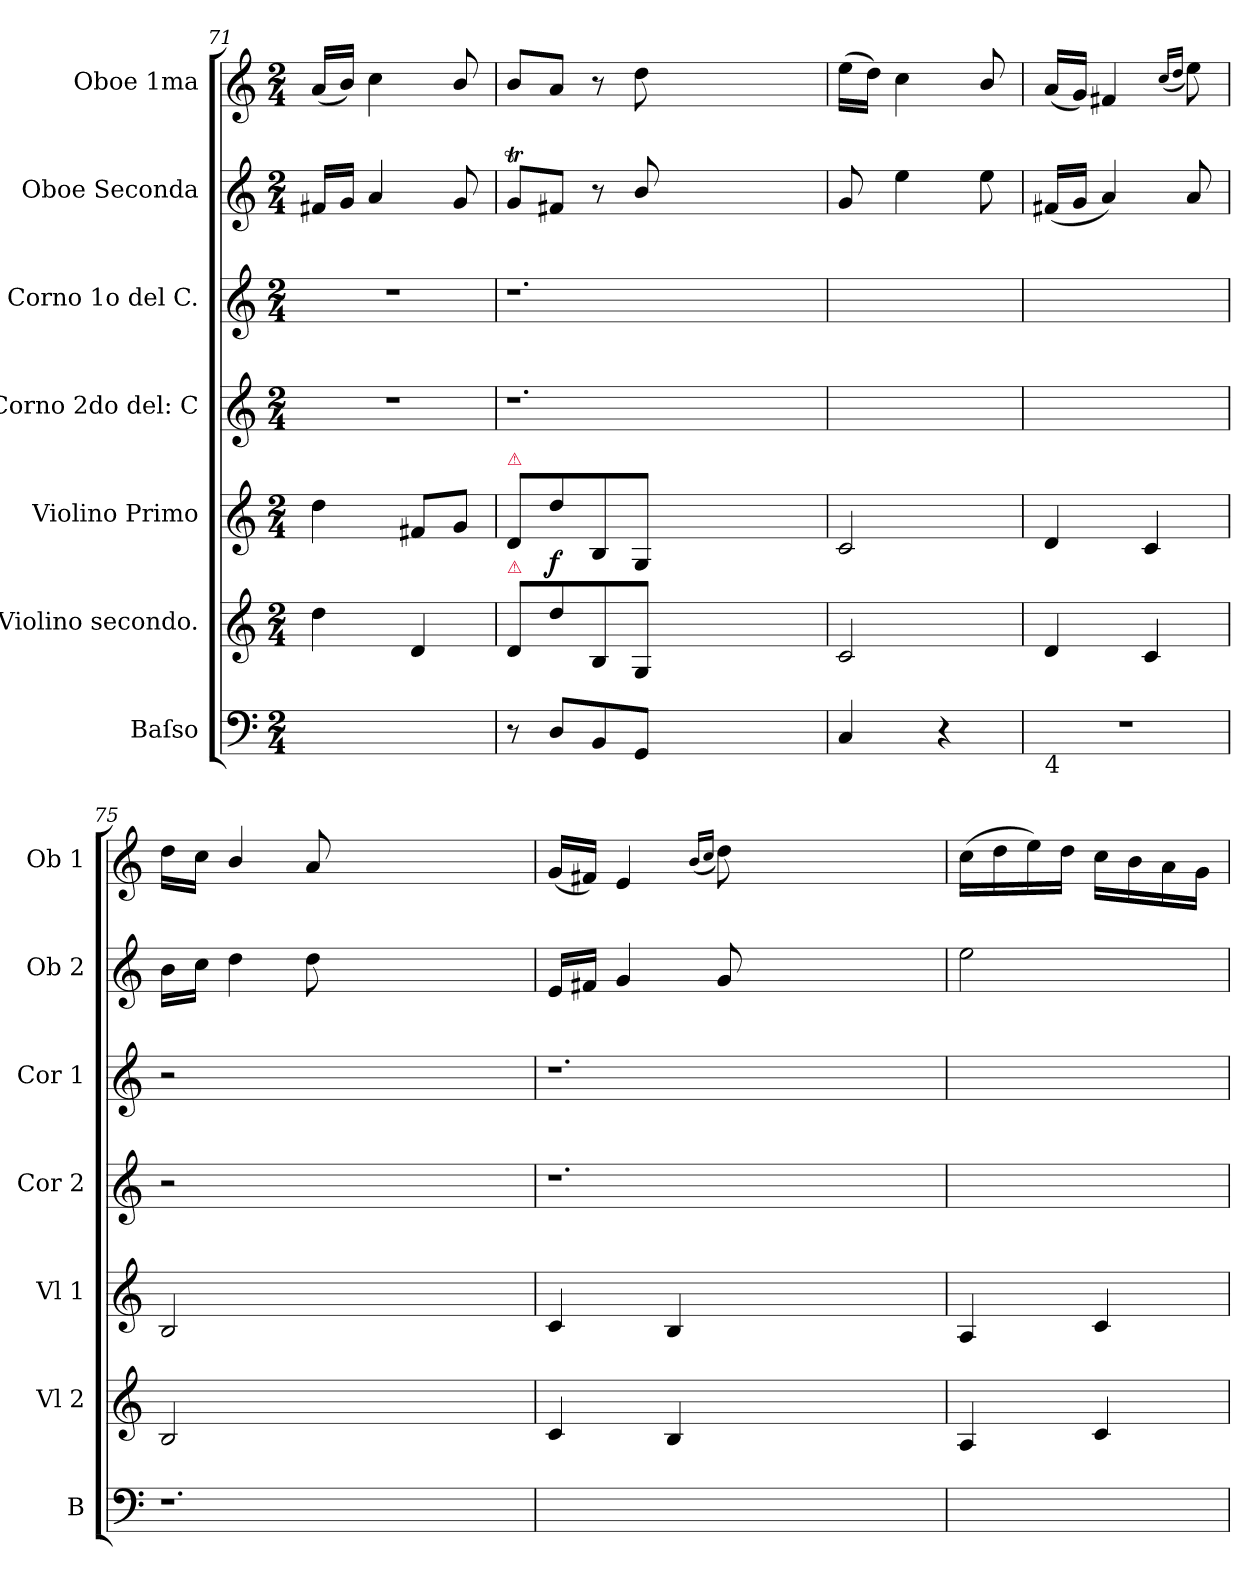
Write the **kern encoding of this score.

**kern	**kern	**dynam	**kern	**dynam	**kern	**kern	**kern	**kern
*part7	*part6	*part6	*part5	*part5	*part4	*part3	*part2	*part1
*staff7	*staff6	*staff6	*staff5	*staff5	*staff4	*staff3	*staff2	*staff1
*I"Baſso	*I"Violino secondo.	*	*I"Violino Primo	*	*I"Corno 2do del: C	*I"Corno 1o del C.	*I"Oboe Seconda	*I"Oboe 1ma
*I'B	*I'Vl 2	*	*I'Vl 1	*	*I'Cor 2	*I'Cor 1	*I'Ob 2	*I'Ob 1
*clefF4	*clefG2	*	*clefG2	*	*clefG2	*clefG2	*clefG2	*clefG2
*k[]	*k[]	*	*k[]	*	*k[]	*k[]	*k[]	*k[]
*M2/4	*M2/4	*	*M2/4	*	*M2/4	*M2/4	*M2/4	*M2/4
=71	=71	=71	=71	=71	=71	=71	=71	=71
2ryy	4dd\	.	4dd\	.	2r	2r	16f#X/LL	(<16a/LL
.	.	.	.	.	.	.	16g/JJ	16b/JJ)
.	.	.	.	.	.	.	4a/	4cc\
.	4d/	.	8f#X/L	.	.	.	.	.
.	.	.	8g/J	.	.	.	8g/	8b/
=72	=72	=72	=72	=72	=72	=72	=72	=72
!	!	!	!LO:TX:a:color=crimson:t=⚠	!	!	!	!	!
!	!LO:TX:a:color=crimson:t=⚠	!	!	!	!	!	!	!
8r	8d/L	.	8d/L	.	1.r	1.r	8gT/L	8b/L
!	!	!LO:DY:a	!	!LO:DY:a	!	!	!	!
8D/L	8dd\	f	8dd\	for&colon;	.	.	8f#X/J	8a/J
8BB/	8B/	.	8B/	.	.	.	8r	8r
8GG/J	8G/J	.	8G/J	.	.	.	8b/	8dd\
1ryy	1ryy	.	1ryy	.	.	.	1ryy	1ryy
=73	=73	=73	=73	=73	=73	=73	=73	=73
!	!	!LO:DY:a	!	!LO:DY:a	!	!	!	!
4C/	2c/	Po&colon;	2c/	Po&colon;	2ryy	2ryy	8g/	(>16ee\LL
.	.	.	.	.	.	.	.	16dd\JJ)
.	.	.	.	.	.	.	4ee\	4cc\
4r	.	.	.	.	.	.	.	.
.	.	.	.	.	.	.	8ee\	8b/
=74	=74	=74	=74	=74	=74	=74	=74	=74
!LO:TX:b:t=4	!	!	!	!	!	!	!	!
2r	4d/	.	4d/	.	2ryy	2ryy	(<16f#X/LL	(<16a/LL
.	.	.	.	.	.	.	16g/JJ	16g/JJ)
.	.	.	.	.	.	.	4a/)	4f#X/
.	4c/	.	4c/	.	.	.	.	.
.	.	.	.	.	.	.	.	(<16qqcc/LL
.	.	.	.	.	.	.	.	16qqdd/JJ
.	.	.	.	.	.	.	8a/	8ee\)
=75	=75	=75	=75	=75	=75	=75	=75	=75
1.r	2B/	.	2B/	.	2r	2r	16b\LL	16dd\LL
.	.	.	.	.	.	.	16cc\JJ	16cc\JJ
.	.	.	.	.	.	.	4dd\	4b/
.	.	.	.	.	.	.	8dd\	8a/
.	1ryy	.	1ryy	.	1ryy	1ryy	1ryy	1ryy
=76	=76	=76	=76	=76	=76	=76	=76	=76
1.ryy	4c/	.	4c/	.	1.r	1.r	16e/LL	(<16g/LL
.	.	.	.	.	.	.	16f#X/JJ	16f#X/JJ)
.	.	.	.	.	.	.	4g/	4e/
.	4B/	.	4B/	.	.	.	.	.
.	.	.	.	.	.	.	.	(<16qqb/LL
.	.	.	.	.	.	.	.	16qqcc/JJ
.	.	.	.	.	.	.	8g/	8dd)
.	1ryy	.	1ryy	.	.	.	1ryy	1ryy
=77	=77	=77	=77	=77	=77	=77	=77	=77
2ryy	4A/	.	4A/	.	2ryy	2ryy	2ee\	(>16cc\LL
.	.	.	.	.	.	.	.	16dd\
.	.	.	.	.	.	.	.	16ee\)
.	.	.	.	.	.	.	.	16dd\JJ
.	4c/	.	4c/	.	.	.	.	16cc\LL
.	.	.	.	.	.	.	.	16b\
.	.	.	.	.	.	.	.	16a\
.	.	.	.	.	.	.	.	16g\JJ
=	=	=	=	=	=	=	=	=
*-	*-	*-	*-	*-	*-	*-	*-	*-
